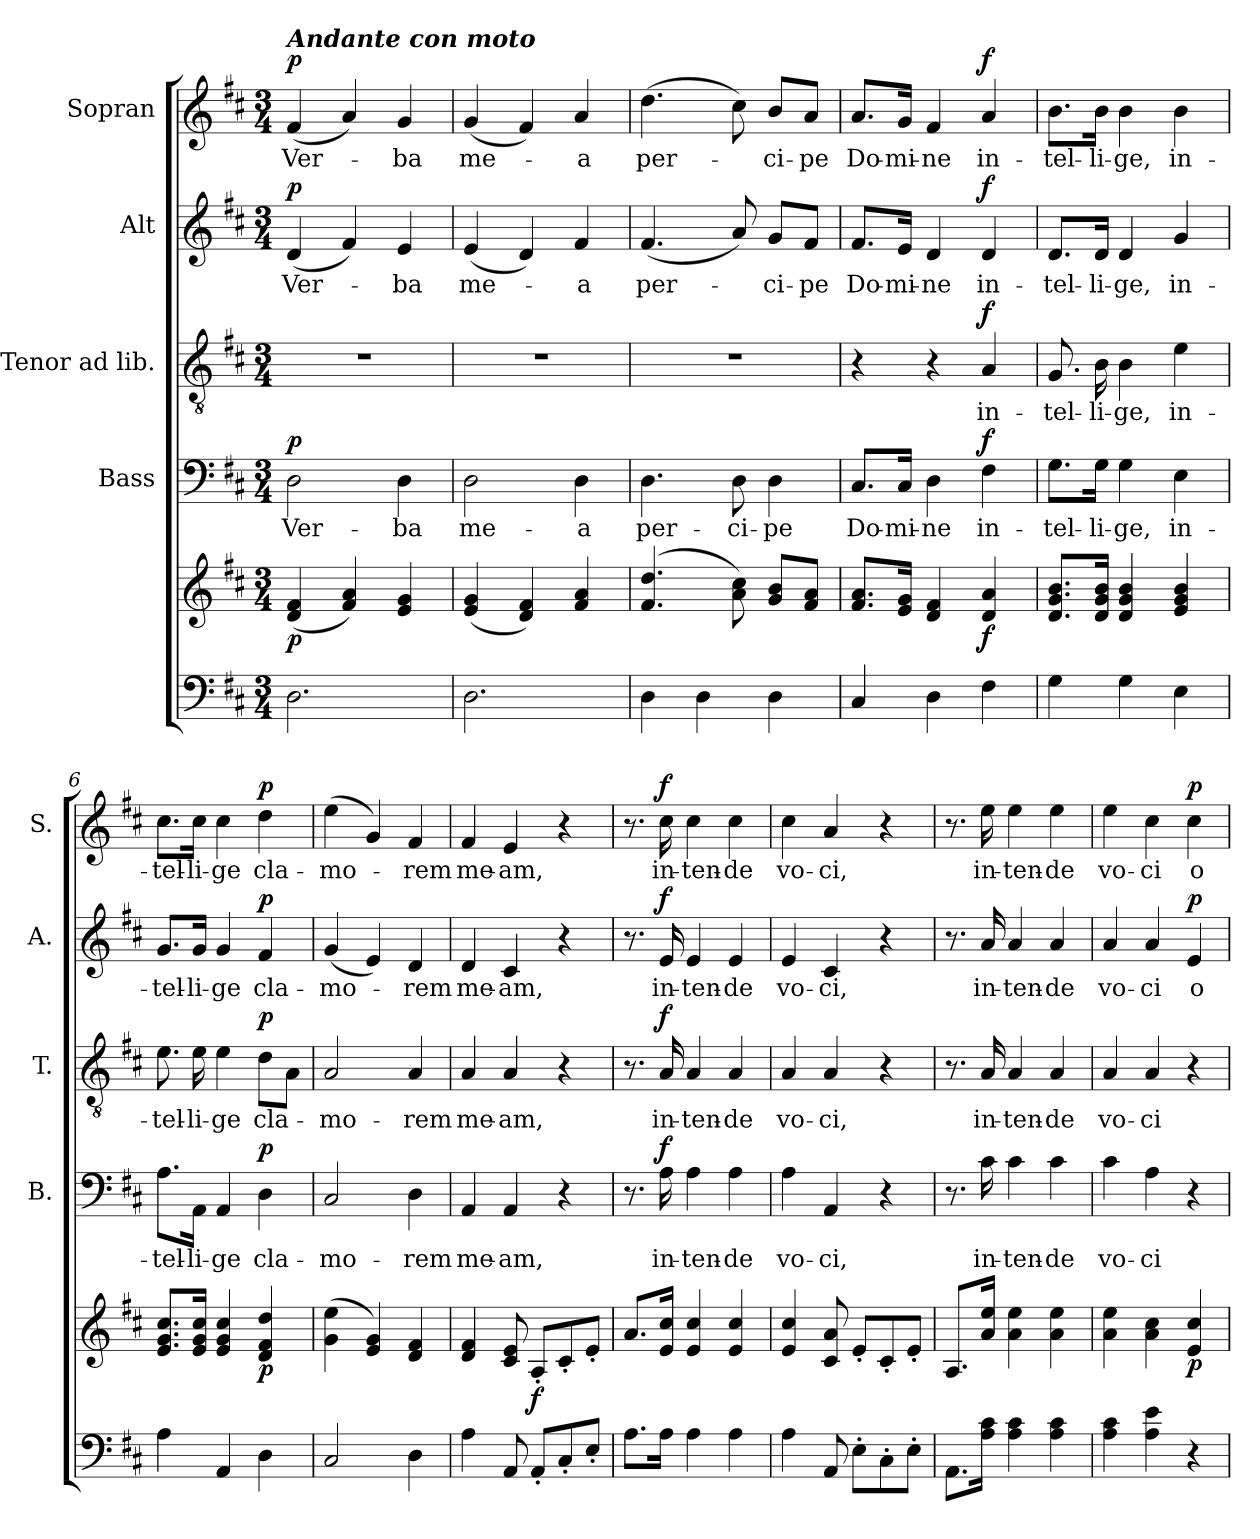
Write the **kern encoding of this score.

**kern	**kern	**dynam	**kern	**text	**dynam	**kern	**text	**dynam	**kern	**text	**dynam	**kern	**text	**dynam
*part5	*part5	*part5	*part4	*part4	*part4	*part3	*part3	*part3	*part2	*part2	*part2	*part1	*part1	*part1
*staff6	*staff5	*staff5/6	*staff4	*staff4	*staff4	*staff3	*staff3	*staff3	*staff2	*staff2	*staff2	*staff1	*staff1	*staff1
*	*	*	*I"Bass	*	*	*I"Tenor ad lib.	*	*	*I"Alt	*	*	*I"Sopran	*	*
*	*	*	*I'B.	*	*	*I'T.	*	*	*I'A.	*	*	*I'S.	*	*
*clefF4	*clefG2	*	*clefF4	*	*	*clefGv2	*	*	*clefG2	*	*	*clefG2	*	*
*k[f#c#]	*k[f#c#]	*	*k[f#c#]	*	*	*k[f#c#]	*	*	*k[f#c#]	*	*	*k[f#c#]	*	*
*D:	*D:	*	*D:	*	*	*D:	*	*	*D:	*	*	*D:	*	*
*M3/4	*M3/4	*	*M3/4	*	*	*M3/4	*	*	*M3/4	*	*	*M3/4	*	*
=1	=1	=1	=1	=1	=1	=1	=1	=1	=1	=1	=1	=1	=1	=1
!	!	!	!	!	!	!	!	!	!	!	!	!LO:TX:a:Bi:t=Andante con moto	!	!
!	!	!LO:DY:b	!	!LO:LY:b	!LO:DY:a	!	!	!	!	!LO:LY:b	!LO:DY:a	!	!LO:LY:b	!LO:DY:a
2.D\	(<4d/ 4f#/	p	2D\	Ver-	p	2.r	.	.	(<4d/	Ver-	p	(<4f#/	Ver-	p
.	4f#/ 4a/)	.	.	.	.	.	.	.	4f#/)	.	.	4a/)	.	.
!	!	!	!	!LO:LY:b	!	!	!	!	!	!LO:LY:b	!	!	!LO:LY:b	!
.	4e/ 4g/	.	4D\	-ba	.	.	.	.	4e/	-ba	.	4g/	-ba	.
=2	=2	=2	=2	=2	=2	=2	=2	=2	=2	=2	=2	=2	=2	=2
!	!	!	!	!LO:LY:b	!	!	!	!	!	!LO:LY:b	!	!	!LO:LY:b	!
2.D\	(<4e/ 4g/	.	2D\	me-	.	2.r	.	.	(<4e/	me-	.	(<4g/	me-	.
.	4d/ 4f#/)	.	.	.	.	.	.	.	4d/)	.	.	4f#/)	.	.
!	!	!	!	!LO:LY:b	!	!	!	!	!	!LO:LY:b	!	!	!LO:LY:b	!
.	4f#/ 4a/	.	4D\	-a	.	.	.	.	4f#/	-a	.	4a/	-a	.
=3	=3	=3	=3	=3	=3	=3	=3	=3	=3	=3	=3	=3	=3	=3
!	!	!	!	!LO:LY:b	!	!	!	!	!	!LO:LY:b	!	!	!LO:LY:b	!
4D\	(4.f#/ 4.dd/	.	4.D\	per-	.	2.r	.	.	(<4.f#/	per-	.	(>4.dd\	per-	.
4D\	.	.	.	.	.	.	.	.	.	.	.	.	.	.
!	!	!	!	!LO:LY:b	!	!	!	!	!	!	!	!	!	!
.	8a\ 8cc#\)	.	8D\	-ci-	.	.	.	.	8a/)	.	.	8cc#\)	.	.
!	!	!	!	!LO:LY:b	!	!	!	!	!	!LO:LY:b	!	!	!LO:LY:b	!
4D\	8g/ 8b/L	.	4D\	-pe	.	.	.	.	8g/L	-ci-	.	8b/L	-ci-	.
!	!	!	!	!	!	!	!	!	!	!LO:LY:b	!	!	!LO:LY:b	!
.	8f#/ 8a/J	.	.	.	.	.	.	.	8f#/J	-pe	.	8a/J	-pe	.
=4	=4	=4	=4	=4	=4	=4	=4	=4	=4	=4	=4	=4	=4	=4
!	!	!	!	!LO:LY:b	!	!	!	!	!	!LO:LY:b	!	!	!LO:LY:b	!
4C#/	8.f#/ 8.a/L	.	8.C#/L	Do-	.	4r	.	.	8.f#/L	Do-	.	8.a/L	Do-	.
!	!	!	!	!LO:LY:b	!	!	!	!	!	!LO:LY:b	!	!	!LO:LY:b	!
.	16e/ 16g/Jk	.	16C#/Jk	-mi-	.	.	.	.	16e/Jk	-mi-	.	16g/Jk	-mi-	.
!	!	!	!	!LO:LY:b	!	!	!	!	!	!LO:LY:b	!	!	!LO:LY:b	!
4D\	4d/ 4f#/	.	4D\	-ne	.	4r	.	.	4d/	-ne	.	4f#/	-ne	.
!	!	!LO:DY:b	!	!LO:LY:b	!LO:DY:a	!	!LO:LY:b	!LO:DY:a	!	!LO:LY:b	!LO:DY:a	!	!LO:LY:b	!LO:DY:a
4F#\	4d/ 4a/	f	4F#\	in-	f	4A/	in-	f	4d/	in-	f	4a/	in-	f
=5	=5	=5	=5	=5	=5	=5	=5	=5	=5	=5	=5	=5	=5	=5
!	!	!	!	!LO:LY:b	!	!	!LO:LY:b	!	!	!LO:LY:b	!	!	!LO:LY:b	!
4G\	8.d/ 8.g/ 8.b/L	.	8.G\L	-tel-	.	8.G/	-tel-	.	8.d/L	-tel-	.	8.b\L	-tel-	.
!	!	!	!	!LO:LY:b	!	!	!LO:LY:b	!	!	!LO:LY:b	!	!	!LO:LY:b	!
.	16d/ 16g/ 16b/Jk	.	16G\Jk	-li-	.	16B\	-li-	.	16d/Jk	-li-	.	16b\Jk	-li-	.
!	!	!	!	!LO:LY:b	!	!	!LO:LY:b	!	!	!LO:LY:b	!	!	!LO:LY:b	!
4G\	4d/ 4g/ 4b/	.	4G\	-ge,	.	4B\	-ge,	.	4d/	-ge,	.	4b\	-ge,	.
!	!	!	!	!LO:LY:b	!	!	!LO:LY:b	!	!	!LO:LY:b	!	!	!LO:LY:b	!
4E\	4e/ 4g/ 4b/	.	4E\	in-	.	4e\	in-	.	4g/	in-	.	4b\	in-	.
!!LO:LB:g=z
=6	=6	=6	=6	=6	=6	=6	=6	=6	=6	=6	=6	=6	=6	=6
!	!	!	!	!LO:LY:b	!	!	!LO:LY:b	!	!	!LO:LY:b	!	!	!LO:LY:b	!
4A\	8.e/ 8.g/ 8.cc#/L	.	8.A\L	-tel-	.	8.e\	-tel-	.	8.g/L	-tel-	.	8.cc#\L	-tel-	.
!	!	!	!	!LO:LY:b	!	!	!LO:LY:b	!	!	!LO:LY:b	!	!	!LO:LY:b	!
.	16e/ 16g/ 16cc#/Jk	.	16AA\Jk	-li-	.	16e\	-li-	.	16g/Jk	-li-	.	16cc#\Jk	-li-	.
!	!	!	!	!LO:LY:b	!	!	!LO:LY:b	!	!	!LO:LY:b	!	!	!LO:LY:b	!
4AA/	4e/ 4g/ 4cc#/	.	4AA/	-ge	.	4e\	-ge	.	4g/	-ge	.	4cc#\	-ge	.
!	!	!LO:DY:b	!	!LO:LY:b	!LO:DY:a	!	!LO:LY:b	!LO:DY:a	!	!LO:LY:b	!LO:DY:a	!	!LO:LY:b	!LO:DY:a
4D\	4d/ 4f#/ 4dd/	p	4D\	cla-	p	8d\L	cla-	p	4f#/	cla-	p	4dd\	cla-	p
.	.	.	.	.	.	8A\J	.	.	.	.	.	.	.	.
=7	=7	=7	=7	=7	=7	=7	=7	=7	=7	=7	=7	=7	=7	=7
!	!	!	!	!LO:LY:b	!	!	!LO:LY:b	!	!	!LO:LY:b	!	!	!LO:LY:b	!
2C#/	(>4g\ 4ee\	.	2C#/	-mo-	.	2A/	-mo-	.	(<4g/	-mo-	.	(>4ee\	-mo-	.
.	4e/ 4g/)	.	.	.	.	.	.	.	4e/)	.	.	4g/)	.	.
!	!	!	!	!LO:LY:b	!	!	!LO:LY:b	!	!	!LO:LY:b	!	!	!LO:LY:b	!
4D\	4d/ 4f#/	.	4D\	-rem	.	4A/	-rem	.	4d/	-rem	.	4f#/	-rem	.
=8	=8	=8	=8	=8	=8	=8	=8	=8	=8	=8	=8	=8	=8	=8
!	!	!	!	!LO:LY:b	!	!	!LO:LY:b	!	!	!LO:LY:b	!	!	!LO:LY:b	!
4A\	4d/ 4f#/	.	4AA/	me-	.	4A/	me-	.	4d/	me-	.	4f#/	me-	.
!	!	!	!	!LO:LY:b	!	!	!LO:LY:b	!	!	!LO:LY:b	!	!	!LO:LY:b	!
8AA/	8c#/ 8e/	.	4AA/	-am,	.	4A/	-am,	.	4c#/	-am,	.	4e/	-am,	.
!	!	!LO:DY:b	!	!	!	!	!	!	!	!	!	!	!	!
8AA'</L	8A'</L	f	.	.	.	.	.	.	.	.	.	.	.	.
8C#'</	8c#'</	.	4r	.	.	4r	.	.	4r	.	.	4r	.	.
8E'</J	8e'</J	.	.	.	.	.	.	.	.	.	.	.	.	.
=9	=9	=9	=9	=9	=9	=9	=9	=9	=9	=9	=9	=9	=9	=9
8.A\L	8.a/L	.	8.r	.	.	8.r	.	.	8.r	.	.	8.r	.	.
!	!	!	!	!LO:LY:b	!LO:DY:a	!	!LO:LY:b	!LO:DY:a	!	!LO:LY:b	!LO:DY:a	!	!LO:LY:b	!LO:DY:a
16A\Jk	16e/ 16cc#/Jk	.	16A\	in-	f	16A/	in-	f	16e/	in-	f	16cc#\	in-	f
!	!	!	!	!LO:LY:b	!	!	!LO:LY:b	!	!	!LO:LY:b	!	!	!LO:LY:b	!
4A\	4e/ 4cc#/	.	4A\	-ten-	.	4A/	-ten-	.	4e/	-ten-	.	4cc#\	-ten-	.
!	!	!	!	!LO:LY:b	!	!	!LO:LY:b	!	!	!LO:LY:b	!	!	!LO:LY:b	!
4A\	4e/ 4cc#/	.	4A\	-de	.	4A/	-de	.	4e/	-de	.	4cc#\	-de	.
=10	=10	=10	=10	=10	=10	=10	=10	=10	=10	=10	=10	=10	=10	=10
!	!	!	!	!LO:LY:b	!	!	!LO:LY:b	!	!	!LO:LY:b	!	!	!LO:LY:b	!
4A\	4e/ 4cc#/	.	4A\	vo-	.	4A/	vo-	.	4e/	vo-	.	4cc#\	vo-	.
!	!	!	!	!LO:LY:b	!	!	!LO:LY:b	!	!	!LO:LY:b	!	!	!LO:LY:b	!
8AA/	8c#/ 8a/	.	4AA/	-ci,	.	4A/	-ci,	.	4c#/	-ci,	.	4a/	-ci,	.
8E'>\L	8e'</L	.	.	.	.	.	.	.	.	.	.	.	.	.
8C#'>\	8c#'</	.	4r	.	.	4r	.	.	4r	.	.	4r	.	.
8E'>\J	8e'</J	.	.	.	.	.	.	.	.	.	.	.	.	.
=11	=11	=11	=11	=11	=11	=11	=11	=11	=11	=11	=11	=11	=11	=11
8.AA\L	8.A/L	.	8.r	.	.	8.r	.	.	8.r	.	.	8.r	.	.
!	!	!	!	!LO:LY:b	!	!	!LO:LY:b	!	!	!LO:LY:b	!	!	!LO:LY:b	!
16A\ 16c#\Jk	16a/ 16ee/Jk	.	16c#\	in-	.	16A/	in-	.	16a/	in-	.	16ee\	in-	.
!	!	!	!	!LO:LY:b	!	!	!LO:LY:b	!	!	!LO:LY:b	!	!	!LO:LY:b	!
4A\ 4c#\	4a\ 4ee\	.	4c#\	-ten-	.	4A/	-ten-	.	4a/	-ten-	.	4ee\	-ten-	.
!	!	!	!	!LO:LY:b	!	!	!LO:LY:b	!	!	!LO:LY:b	!	!	!LO:LY:b	!
4A\ 4c#\	4a\ 4ee\	.	4c#\	-de	.	4A/	-de	.	4a/	-de	.	4ee\	-de	.
!!LO:PB:g=z
=12	=12	=12	=12	=12	=12	=12	=12	=12	=12	=12	=12	=12	=12	=12
!	!	!	!	!LO:LY:b	!	!	!LO:LY:b	!	!	!LO:LY:b	!	!	!LO:LY:b	!
4A\ 4c#\	4a\ 4ee\	.	4c#\	vo-	.	4A/	vo-	.	4a/	vo-	.	4ee\	vo-	.
!	!	!	!	!LO:LY:b	!	!	!LO:LY:b	!	!	!LO:LY:b	!	!	!LO:LY:b	!
4A\ 4e\	4a\ 4cc#\	.	4A\	-ci	.	4A/	-ci	.	4a/	-ci	.	4cc#\	-ci	.
!	!	!LO:DY:b	!	!	!	!	!	!	!	!LO:LY:b	!LO:DY:a	!	!LO:LY:b	!LO:DY:a
4r	4e/ 4cc#/	p	4r	.	.	4r	.	.	4e/	o-	p	4cc#\	o-	p
=	=	=	=	=	=	=	=	=	=	=	=	=	=	=
*-	*-	*-	*-	*-	*-	*-	*-	*-	*-	*-	*-	*-	*-	*-
